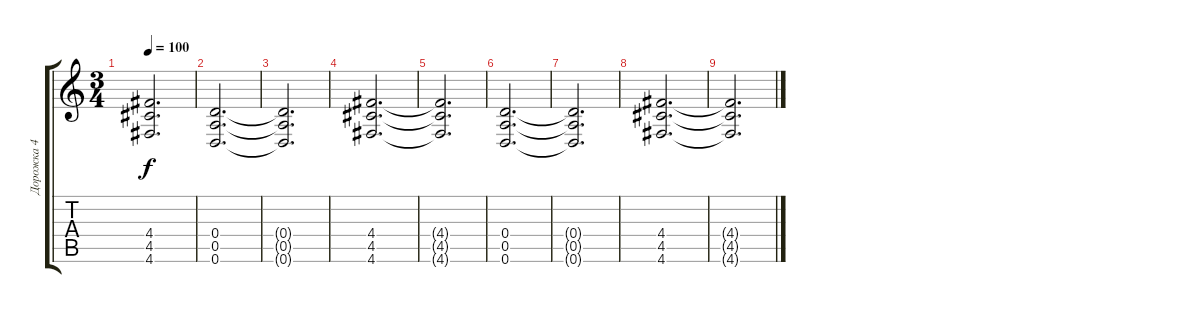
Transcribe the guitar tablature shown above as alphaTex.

\track ("Дорожка 4" "Дорожка 4") {instrument distortionguitar}
\staff {score tabs}
\tuning (E4 B3 G3 D3 A2 D2) {hide}
\ts (3 4)
\tempo 100
\clef g2
\ks c
(4.4{t} 4.5{t} 4.6{t}).2{d dy f} |
(0.4 0.5 0.6).2{d} |
(0.4{t} 0.5{t} 0.6{t}).2{d} |
(4.4 4.5 4.6).2{d} |
(4.4{t} 4.5{t} 4.6{t}).2{d} |
(0.4 0.5 0.6).2{d} |
(0.4{t} 0.5{t} 0.6{t}).2{d} |
(4.4 4.5 4.6).2{d} |
(4.4{t} 4.5{t} 4.6{t}).2{d}
